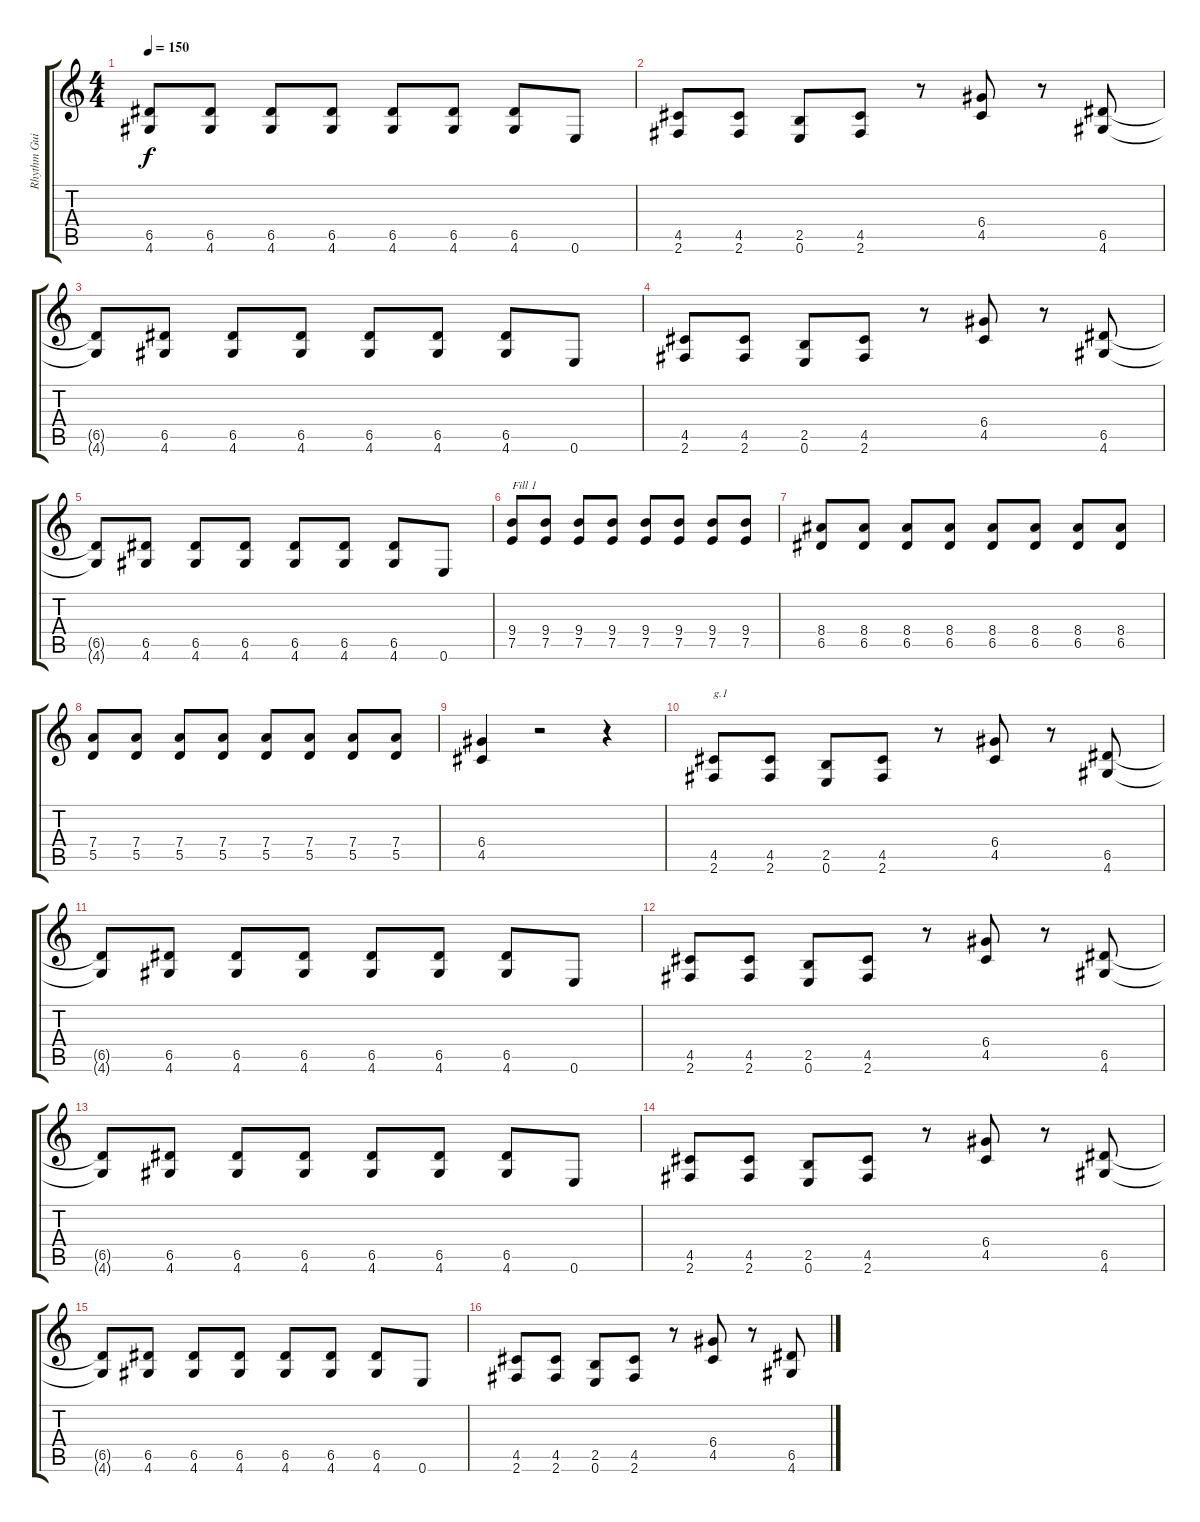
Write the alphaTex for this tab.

\track ("Rhythm Guitar" "Rhythm Gui") {instrument distortionguitar}
\staff {score tabs}
\tuning (E4 B3 G3 D3 A2 E2) {hide}
\ts (4 4)
\tempo 150
\clef g2
\ks c
(6.5{t} 4.6{t}).8{dy f} (6.5 4.6).8 (6.5 4.6).8 (6.5 4.6).8 (6.5 4.6).8 (6.5 4.6).8 (6.5 4.6).8 0.6.8 |
(4.5 2.6).8 (4.5 2.6).8 (2.5 0.6).8 (4.5 2.6).8 r.8 (6.4 4.5).8 r.8 (6.5 4.6).8 |
(6.5{t} 4.6{t}).8 (6.5 4.6).8 (6.5 4.6).8 (6.5 4.6).8 (6.5 4.6).8 (6.5 4.6).8 (6.5 4.6).8 0.6.8 |
(4.5 2.6).8 (4.5 2.6).8 (2.5 0.6).8 (4.5 2.6).8 r.8 (6.4 4.5).8 r.8 (6.5 4.6).8 |
(6.5{t} 4.6{t}).8 (6.5 4.6).8 (6.5 4.6).8 (6.5 4.6).8 (6.5 4.6).8 (6.5 4.6).8 (6.5 4.6).8 0.6.8 |
(9.4 7.5).8{txt "Fill 1" volume 13} (9.4 7.5).8 (9.4 7.5).8 (9.4 7.5).8 (9.4 7.5).8 (9.4 7.5).8 (9.4 7.5).8 (9.4 7.5).8 |
(8.4 6.5).8 (8.4 6.5).8 (8.4 6.5).8 (8.4 6.5).8 (8.4 6.5).8 (8.4 6.5).8 (8.4 6.5).8 (8.4 6.5).8 |
(7.4 5.5).8 (7.4 5.5).8 (7.4 5.5).8 (7.4 5.5).8 (7.4 5.5).8 (7.4 5.5).8 (7.4 5.5).8 (7.4 5.5).8 |
(6.4 4.5).4 r.2 r.4 |
(4.5 2.6).8{txt "g.1"} (4.5 2.6).8 (2.5 0.6).8 (4.5 2.6).8 r.8 (6.4 4.5).8 r.8 (6.5 4.6).8 |
(6.5{t} 4.6{t}).8 (6.5 4.6).8 (6.5 4.6).8 (6.5 4.6).8 (6.5 4.6).8 (6.5 4.6).8 (6.5 4.6).8 0.6.8 |
(4.5 2.6).8 (4.5 2.6).8 (2.5 0.6).8 (4.5 2.6).8 r.8 (6.4 4.5).8 r.8 (6.5 4.6).8 |
(6.5{t} 4.6{t}).8 (6.5 4.6).8 (6.5 4.6).8 (6.5 4.6).8 (6.5 4.6).8 (6.5 4.6).8 (6.5 4.6).8 0.6.8 |
(4.5 2.6).8 (4.5 2.6).8 (2.5 0.6).8 (4.5 2.6).8 r.8 (6.4 4.5).8 r.8 (6.5 4.6).8 |
(6.5{t} 4.6{t}).8 (6.5 4.6).8 (6.5 4.6).8 (6.5 4.6).8 (6.5 4.6).8 (6.5 4.6).8 (6.5 4.6).8 0.6.8 |
(4.5 2.6).8 (4.5 2.6).8 (2.5 0.6).8 (4.5 2.6).8 r.8 (6.4 4.5).8 r.8 (6.5 4.6).8
